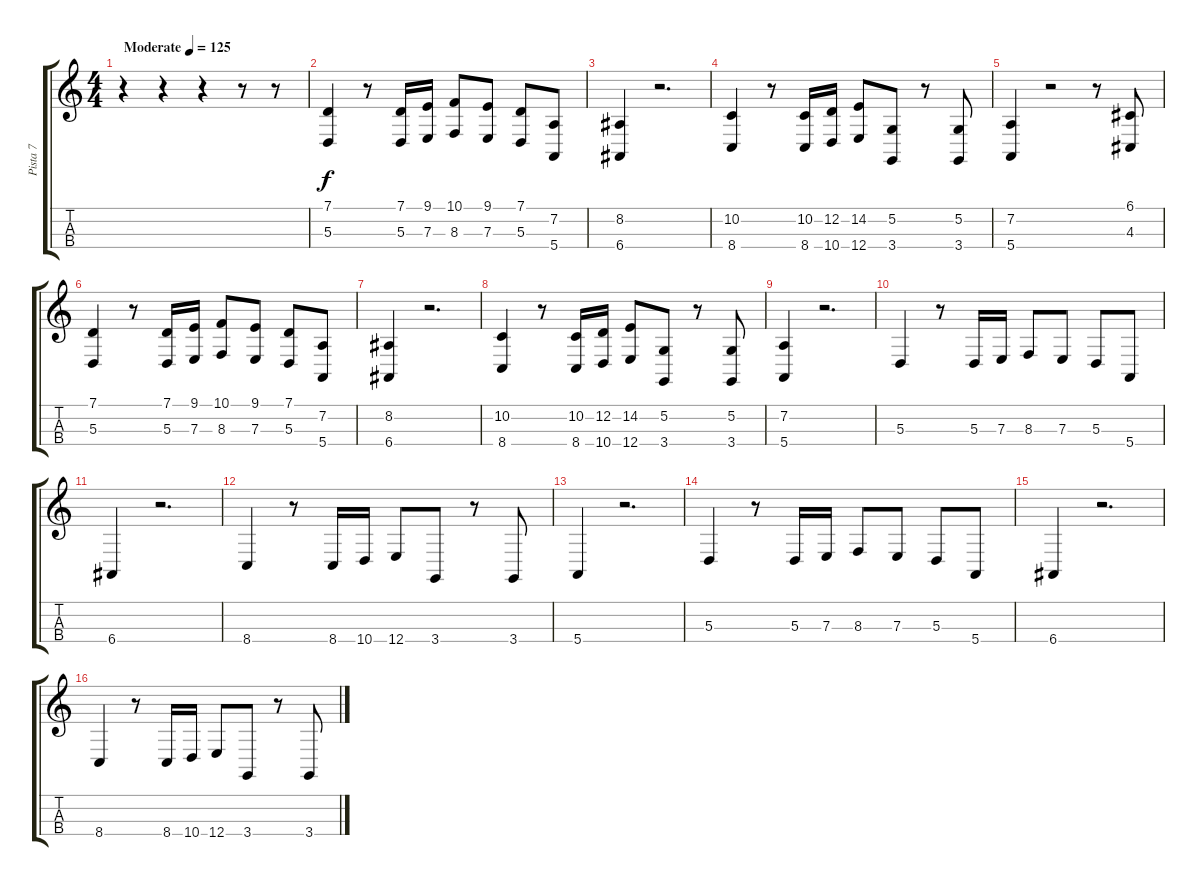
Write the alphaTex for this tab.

\track ("Pista 7" "Pista 7") {instrument stringensemble1}
\staff {score tabs}
\tuning (G3 D3 A2 E2) {hide}
\ts (4 4)
\tempo (125 "Moderate")
\clef g2
\ks c
r.4{dy f instrument stringensemble1} r.4 r.4 r.8 r.8 |
(7.1 5.3).4 r.8 (7.1 5.3).16 (9.1 7.3).16 (10.1 8.3).8 (9.1 7.3).8 (7.1 5.3).8 (7.2 5.4).8 |
(8.2 6.4).4 r.2{d} |
(10.2 8.4).4 r.8 (10.2 8.4).16 (12.2 10.4).16 (14.2 12.4).8 (5.2 3.4).8 r.8 (5.2 3.4).8 |
(7.2 5.4).4 r.2 r.8 (6.1 4.3).8 |
(7.1 5.3).4 r.8 (7.1 5.3).16 (9.1 7.3).16 (10.1 8.3).8 (9.1 7.3).8 (7.1 5.3).8 (7.2 5.4).8 |
(8.2 6.4).4 r.2{d} |
(10.2 8.4).4 r.8 (10.2 8.4).16 (12.2 10.4).16 (14.2 12.4).8 (5.2 3.4).8 r.8 (5.2 3.4).8 |
(7.2 5.4).4 r.2{d} |
5.3.4 r.8 5.3.16 7.3.16 8.3.8 7.3.8 5.3.8 5.4.8 |
6.4.4 r.2{d} |
8.4.4 r.8 8.4.16 10.4.16 12.4.8 3.4.8 r.8 3.4.8 |
5.4.4 r.2{d} |
5.3.4 r.8 5.3.16 7.3.16 8.3.8 7.3.8 5.3.8 5.4.8 |
6.4.4 r.2{d} |
8.4.4 r.8 8.4.16 10.4.16 12.4.8 3.4.8 r.8 3.4.8
